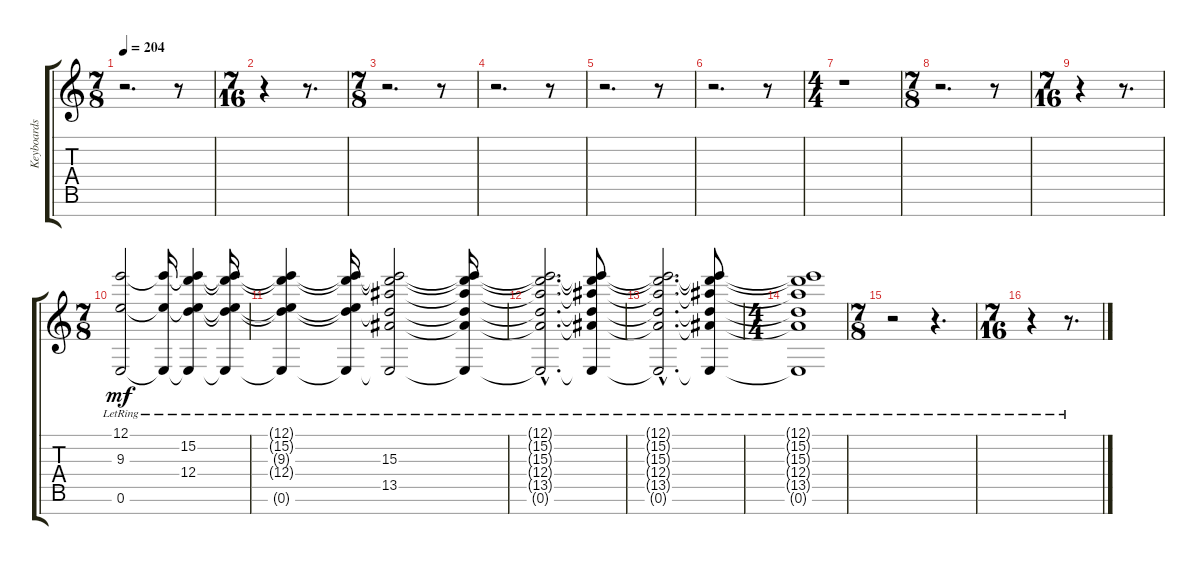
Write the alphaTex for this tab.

\track ("Keyboards" "Keyboards") {instrument electricguitarclean}
\staff {score tabs}
\tuning (E4 B3 G3 D3 A2 E2 B1) {hide}
\ts (7 8)
\tempo 204
\clef g2
\ks c
r.2{d dy mf instrument electricguitarclean} r.8 |
\ts (7 16)
r.4 r.8{d} |
\ts (7 8)
r.2{d} r.8 |
r.2{d} r.8 |
r.2{d} r.8 |
r.2{d} r.8 |
\ts (4 4)
r.1 |
\ts (7 8)
r.2{d} r.8 |
\ts (7 16)
r.4 r.8{d} |
\ts (7 8)
(12.1{lr} 9.3{lr} 0.6{lr}).2 (12.1{lr t} 9.3{lr t} 0.6{lr t}).16 (12.1{lr t} 15.2{lr} 9.3{lr t} 12.4{lr} 0.6{lr t}).4 (12.1{lr t} 15.2{lr t} 9.3{lr t} 12.4{lr t} 0.6{lr t}).16 |
(12.1{lr t} 15.2{lr t} 9.3{lr t} 12.4{lr t} 0.6{lr t}).4 (12.1{lr t} 15.2{lr t} 9.3{lr t} 12.4{lr t} 0.6{lr t}).16 (12.1{lr t} 15.2{lr t} 15.3{lr} 12.4{lr t} 13.5{lr} 0.6{lr t}).2 (12.1{lr t} 15.2{lr t} 15.3{lr t} 12.4{lr t} 13.5{lr t} 0.6{lr t}).16 |
(12.1{hac lr t} 15.2{hac lr t} 15.3{hac lr t} 12.4{hac lr t} 13.5{hac lr t} 0.6{hac lr t}).2{d} (12.1{lr t} 15.2{lr t} 15.3{lr t} 12.4{lr t} 13.5{lr t} 0.6{lr t}).8 |
(12.1{hac lr t} 15.2{hac lr t} 15.3{hac lr t} 12.4{hac lr t} 13.5{hac lr t} 0.6{hac lr t}).2{d} (12.1{lr t} 15.2{lr t} 15.3{lr t} 12.4{lr t} 13.5{lr t} 0.6{lr t}).8 |
\ts (4 4)
(12.1{lr t} 15.2{lr t} 15.3{lr t} 12.4{lr t} 13.5{lr t} 0.6{lr t}).1 |
\ts (7 8)
r.2 r.4{d} |
\ts (7 16)
r.4 r.8{d}
